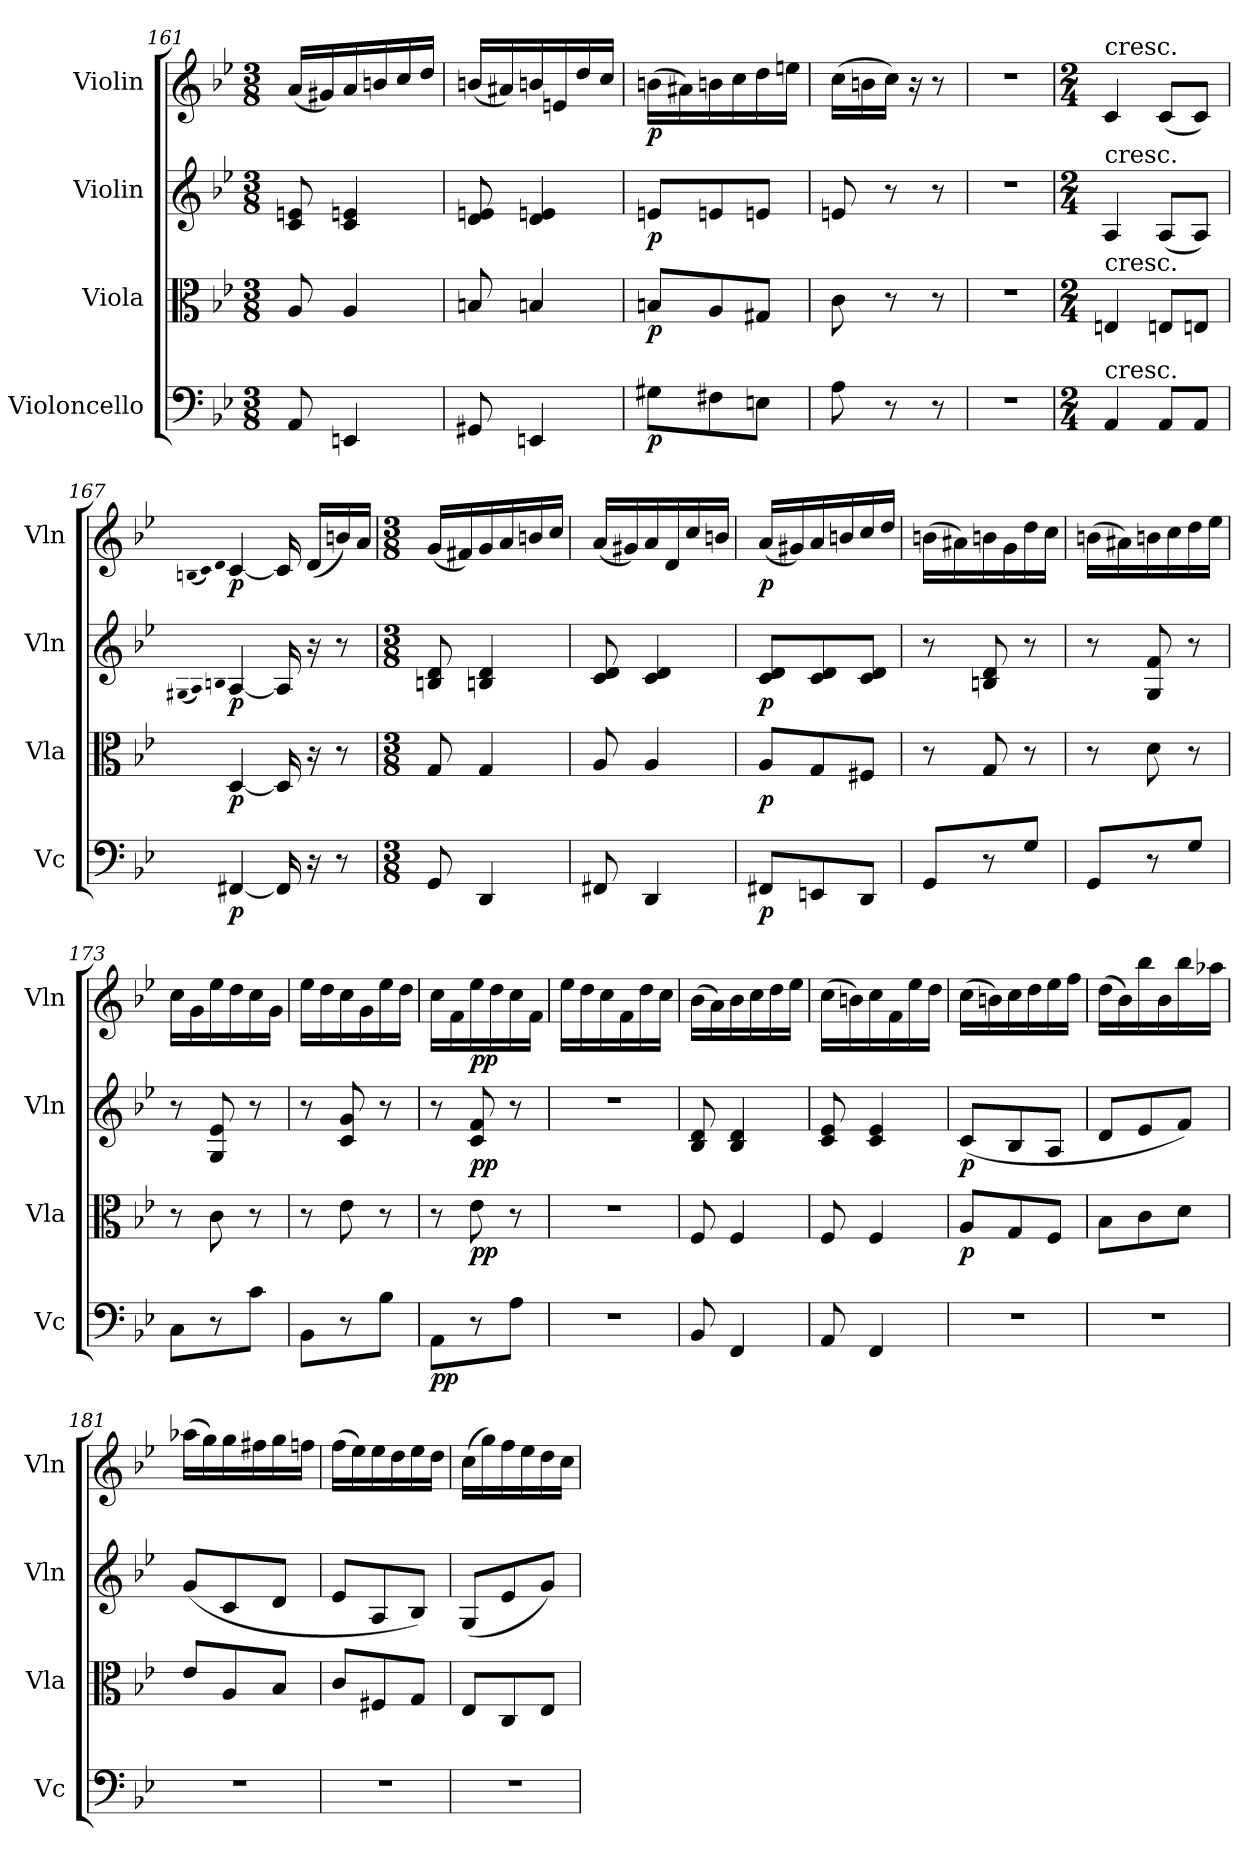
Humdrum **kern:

**kern	**dynam	**kern	**dynam	**kern	**dynam	**kern	**dynam
*part4	*part4	*part3	*part3	*part2	*part2	*part1	*part1
*staff4	*staff4	*staff3	*staff3	*staff2	*staff2	*staff1	*staff1
*I"Violoncello	*	*I"Viola	*	*I"Violin	*	*I"Violin	*
*I'Vc	*	*I'Vla	*	*I'Vln	*	*I'Vln	*
*clefF4	*	*clefC3	*	*clefG2	*	*clefG2	*
*k[b-e-]	*	*k[b-e-]	*	*k[b-e-]	*	*k[b-e-]	*
*B-:	*	*B-:	*	*B-:	*	*B-:	*
*M3/8	*	*M3/8	*	*M3/8	*	*M3/8	*
*MM110	*	*MM110	*	*MM110	*	*MM110	*
=161	=161	=161	=161	=161	=161	=161	=161
8AA/	.	8A/	.	8c/ 8en/	.	(16a/LL	.
.	.	.	.	.	.	16g#X/)	.
4EEn/	.	4A/	.	4c/ 4en/	.	16a/	.
.	.	.	.	.	.	16bn/	.
.	.	.	.	.	.	16cc/	.
.	.	.	.	.	.	16dd/JJ	.
=162	=162	=162	=162	=162	=162	=162	=162
8GG#X/	.	8Bn/	.	8d/ 8en/	.	(16bn/LL	.
.	.	.	.	.	.	16a#X/)	.
4EEn/	.	4Bn/	.	4d/ 4en/	.	16bn/	.
.	.	.	.	.	.	16en/	.
.	.	.	.	.	.	16dd/	.
.	.	.	.	.	.	16cc/JJ	.
=163	=163	=163	=163	=163	=163	=163	=163
8G#X\L	p	8Bn/L	p	8en/L	p	(16bn\LL	p
.	.	.	.	.	.	16a#X\)	.
8F#X\	.	8A/	.	8en/	.	16bn\	.
.	.	.	.	.	.	16cc\	.
8En\J	.	8G#X/J	.	8en/J	.	16dd\	.
.	.	.	.	.	.	16een\JJ	.
=164	=164	=164	=164	=164	=164	=164	=164
8A\	.	8c\	.	8en/	.	(16cc\LL	.
.	.	.	.	.	.	16bn\	.
8r	.	8r	.	8r	.	16cc\JJ)	.
.	.	.	.	.	.	16r	.
8r	.	8r	.	8r	.	8r	.
=165	=165	=165	=165	=165	=165	=165	=165
4.r	.	4.r	.	4.r	.	4.r	.
=166	=166	=166	=166	=166	=166	=166	=166
*M2/4	*	*M2/4	*	*M2/4	*	*M2/4	*
*	*	*	*	*	*	*MM32	*
!	!	!	!	!	!	!LO:TX:t=cresc.	!
!	!	!	!	!LO:TX:t=cresc.	!	!	!
!	!	!LO:TX:t=cresc.	!	!	!	!	!
!LO:TX:t=cresc.	!	!	!	!	!	!	!
4AA/	.	4En/	.	4A/	.	4c/	.
8AA/L	.	8En/L	.	(8A/L	.	(8c/L	.
8AA/J	.	8En/J	.	8A/J)	.	8c/J)	.
=167	=167	=167	=167	=167	=167	=167	=167
.	.	.	.	(qG#X	.	(qBn	.
.	.	.	.	qA)	.	qc)	.
.	.	.	.	qBn	.	qd	.
[4FF#X/	p	[4D/	p	[4A/	p	[4c/	p
16FF#/]	.	16D/]	.	16A/]	.	16c/]	.
*	*	*	*	*	*	*MM110	*
16r	.	16r	.	16r	.	(16d/LL	.
8r	.	8r	.	8r	.	16bn/)	.
.	.	.	.	.	.	16a/JJ	.
=168	=168	=168	=168	=168	=168	=168	=168
*M3/8	*	*M3/8	*	*M3/8	*	*M3/8	*
8GG/	.	8G/	.	8Bn/ 8d/	.	(16g/LL	.
.	.	.	.	.	.	16f#X/)	.
4DD/	.	4G/	.	4Bn/ 4d/	.	16g/	.
.	.	.	.	.	.	16a/	.
.	.	.	.	.	.	16bn/	.
.	.	.	.	.	.	16cc/JJ	.
=169	=169	=169	=169	=169	=169	=169	=169
8FF#X/	.	8A/	.	8c/ 8d/	.	(16a/LL	.
.	.	.	.	.	.	16g#X/)	.
4DD/	.	4A/	.	4c/ 4d/	.	16a/	.
.	.	.	.	.	.	16d/	.
.	.	.	.	.	.	16cc/	.
.	.	.	.	.	.	16bn/JJ	.
=170	=170	=170	=170	=170	=170	=170	=170
8FF#X/L	p	8A/L	p	8c/ 8d/L	p	(16a/LL	p
.	.	.	.	.	.	16g#X/)	.
8EEn/	.	8G/	.	8c/ 8d/	.	16a/	.
.	.	.	.	.	.	16bn/	.
8DD/J	.	8F#X/J	.	8c/ 8d/J	.	16cc/	.
.	.	.	.	.	.	16dd/JJ	.
=171	=171	=171	=171	=171	=171	=171	=171
8GG/L	.	8r	.	8r	.	(16bn\LL	.
.	.	.	.	.	.	16a#X\)	.
8r	.	8G/	.	8Bn/ 8d/	.	16bn\	.
.	.	.	.	.	.	16g\	.
8G/J	.	8r	.	8r	.	16dd\	.
.	.	.	.	.	.	16cc\JJ	.
=172	=172	=172	=172	=172	=172	=172	=172
8GG/L	.	8r	.	8r	.	(16bn\LL	.
.	.	.	.	.	.	16a#X\)	.
8r	.	8d\	.	8G/ 8f/	.	16bn\	.
.	.	.	.	.	.	16cc\	.
8G/J	.	8r	.	8r	.	16dd\	.
.	.	.	.	.	.	16ee-\JJ	.
=173	=173	=173	=173	=173	=173	=173	=173
8C\L	.	8r	.	8r	.	16cc\LL	.
.	.	.	.	.	.	16g\	.
8r	.	8c\	.	8G/ 8e-/	.	16ee-\	.
.	.	.	.	.	.	16dd\	.
8c\J	.	8r	.	8r	.	16cc\	.
.	.	.	.	.	.	16g\JJ	.
=174	=174	=174	=174	=174	=174	=174	=174
8BB-\L	.	8r	.	8r	.	16ee-\LL	.
.	.	.	.	.	.	16dd\	.
8r	.	8e-\	.	8c/ 8g/	.	16cc\	.
.	.	.	.	.	.	16g\	.
8B-\J	.	8r	.	8r	.	16ee-\	.
.	.	.	.	.	.	16dd\JJ	.
=175	=175	=175	=175	=175	=175	=175	=175
8AA\L	pp	8r	.	8r	.	16cc\LL	.
.	.	.	.	.	.	16f\	.
8r	.	8e-\	pp	8c/ 8f/	pp	16ee-\	pp
.	.	.	.	.	.	16dd\	.
8A\J	.	8r	.	8r	.	16cc\	.
.	.	.	.	.	.	16f\JJ	.
=176	=176	=176	=176	=176	=176	=176	=176
4.r	.	4.r	.	4.r	.	16ee-\LL	.
.	.	.	.	.	.	16dd\	.
.	.	.	.	.	.	16cc\	.
.	.	.	.	.	.	16f\	.
.	.	.	.	.	.	16dd\	.
.	.	.	.	.	.	16cc\JJ	.
=177	=177	=177	=177	=177	=177	=177	=177
8BB-/	.	8F/	.	8B-/ 8d/	.	(16b-\LL	.
.	.	.	.	.	.	16a\)	.
4FF/	.	4F/	.	4B-/ 4d/	.	16b-\	.
.	.	.	.	.	.	16cc\	.
.	.	.	.	.	.	16dd\	.
.	.	.	.	.	.	16ee-\JJ	.
=178	=178	=178	=178	=178	=178	=178	=178
8AA/	.	8F/	.	8c/ 8e-/	.	(16cc\LL	.
.	.	.	.	.	.	16bn\)	.
4FF/	.	4F/	.	4c/ 4e-/	.	16cc\	.
.	.	.	.	.	.	16f\	.
.	.	.	.	.	.	16ee-\	.
.	.	.	.	.	.	16dd\JJ	.
=179	=179	=179	=179	=179	=179	=179	=179
4.r	.	8A/L	p	(8c/L	p	(16cc\LL	.
.	.	.	.	.	.	16bn\)	.
.	.	8G/	.	8B-/	.	16cc\	.
.	.	.	.	.	.	16dd\	.
.	.	8F/J	.	8A/J	.	16ee-\	.
.	.	.	.	.	.	16ff\JJ	.
=180	=180	=180	=180	=180	=180	=180	=180
4.r	.	8B-\L	.	8d/L	.	(16dd\LL	.
.	.	.	.	.	.	16b-\)	.
.	.	8c\	.	8e-/	.	16bb-\	.
.	.	.	.	.	.	16b-\	.
.	.	8d\J	.	8f/J)	.	16bb-\	.
.	.	.	.	.	.	16aa-X\JJ	.
=181	=181	=181	=181	=181	=181	=181	=181
4.r	.	8e-/L	.	(8g/L	.	(16aa-X\LL	.
.	.	.	.	.	.	16gg\)	.
.	.	8A/	.	8c/	.	16gg\	.
.	.	.	.	.	.	16ff#X\	.
.	.	8B-/J	.	8d/J	.	16gg\	.
.	.	.	.	.	.	16ffn\JJ	.
=182	=182	=182	=182	=182	=182	=182	=182
4.r	.	8c/L	.	8e-/L	.	(16ff\LL	.
.	.	.	.	.	.	16ee-\)	.
.	.	8F#X/	.	8A/	.	16ee-\	.
.	.	.	.	.	.	16dd\	.
.	.	8G/J	.	8B-/J)	.	16ee-\	.
.	.	.	.	.	.	16dd\JJ	.
=183	=183	=183	=183	=183	=183	=183	=183
4.r	.	8E-/L	.	(8G/L	.	(16cc\LL	.
.	.	.	.	.	.	16gg\)	.
.	.	8C/	.	8e-/	.	16ff\	.
.	.	.	.	.	.	16ee-\	.
.	.	8E-/J	.	8g/J)	.	16dd\	.
.	.	.	.	.	.	16cc\JJ	.
=	=	=	=	=	=	=	=
*-	*-	*-	*-	*-	*-	*-	*-
